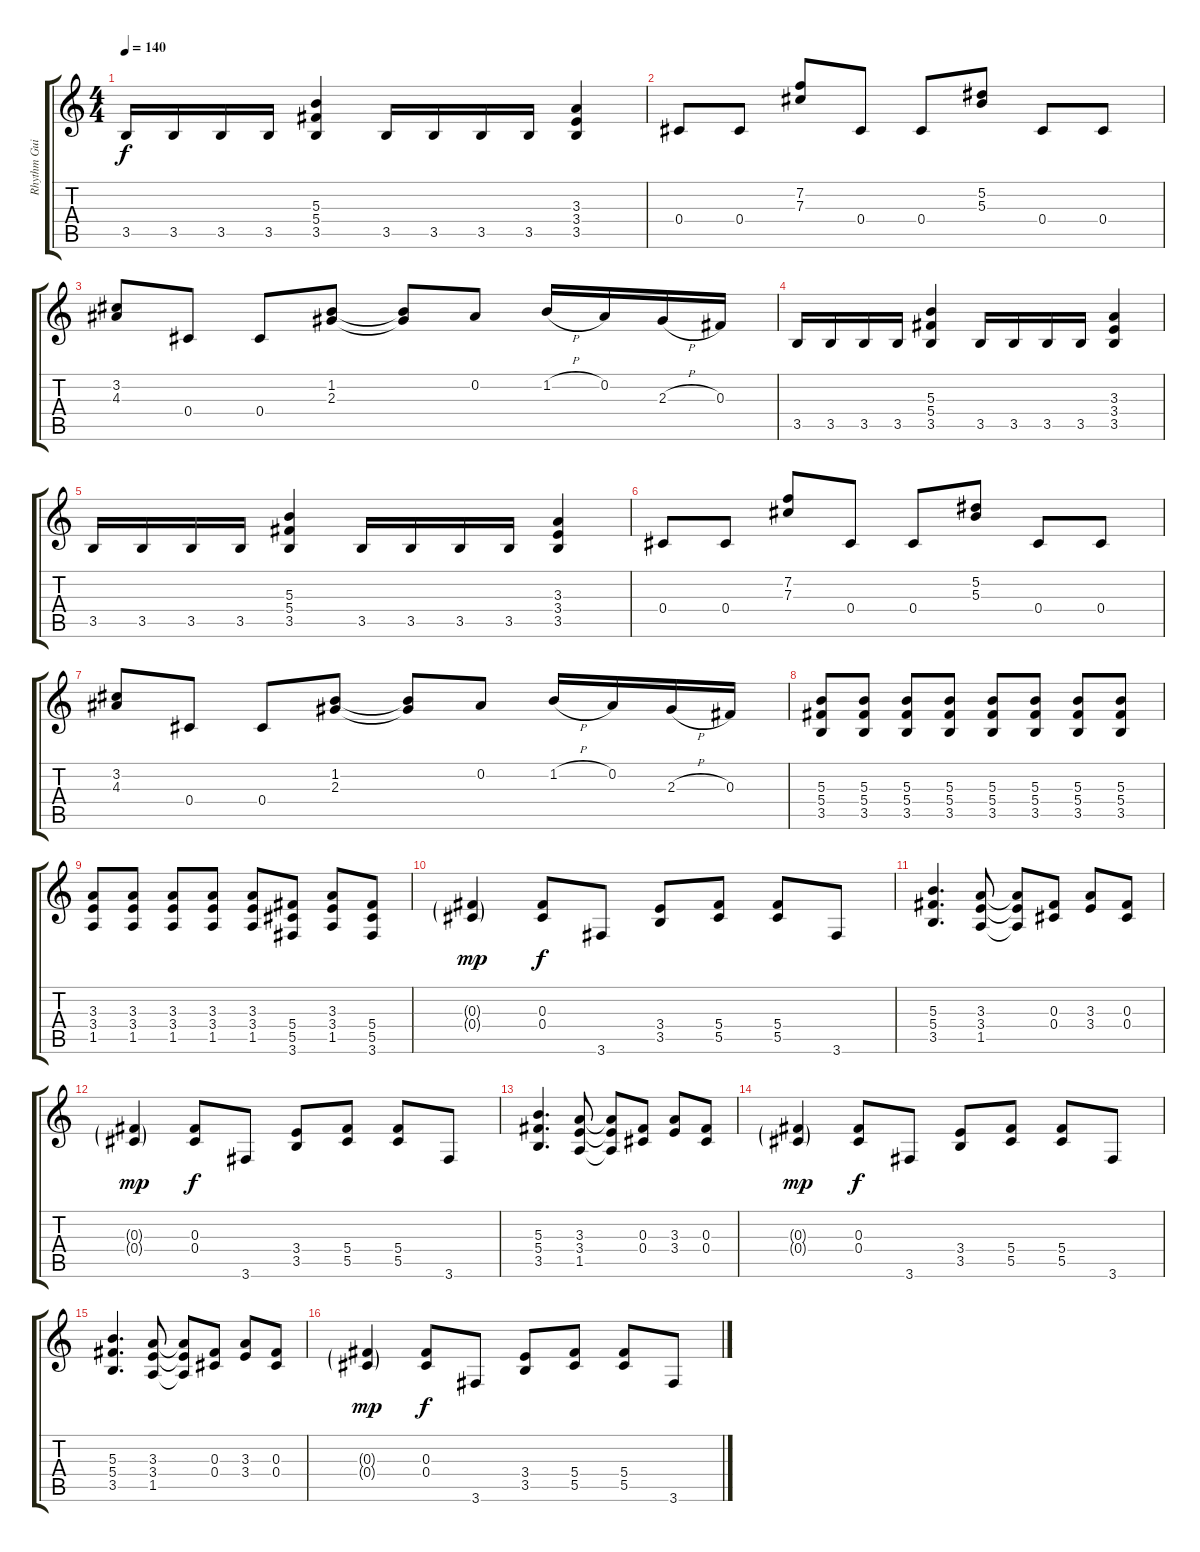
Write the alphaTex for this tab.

\track ("Rhythm Guitar: Slash" "Rhythm Gui") {instrument distortionguitar}
\staff {score tabs}
\tuning (Eb4 Bb3 Gb3 Db3 Ab2 Eb2) {hide}
\ts (4 4)
\tempo 140
\clef g2
\ks c
3.5.16{dy f} 3.5.16 3.5.16 3.5.16 (5.3 5.4 3.5).4 3.5.16 3.5.16 3.5.16 3.5.16 (3.3 3.4 3.5).4 |
0.4.8 0.4.8 (7.2 7.3).8 0.4.8 0.4.8 (5.2 5.3).8 0.4.8 0.4.8 |
(3.2 4.3).8 0.4.8 0.4.8 (1.2 2.3).8 (1.2{t} 2.3{t}).8 0.2.8 1.2{h}.16 0.2.16 2.3{h}.16 0.3.16 |
3.5.16 3.5.16 3.5.16 3.5.16 (5.3 5.4 3.5).4 3.5.16 3.5.16 3.5.16 3.5.16 (3.3 3.4 3.5).4 |
3.5.16 3.5.16 3.5.16 3.5.16 (5.3 5.4 3.5).4 3.5.16 3.5.16 3.5.16 3.5.16 (3.3 3.4 3.5).4 |
0.4.8 0.4.8 (7.2 7.3).8 0.4.8 0.4.8 (5.2 5.3).8 0.4.8 0.4.8 |
(3.2 4.3).8 0.4.8 0.4.8 (1.2 2.3).8 (1.2{t} 2.3{t}).8 0.2.8 1.2{h}.16 0.2.16 2.3{h}.16 0.3.16 |
(5.3 5.4 3.5).8 (5.3 5.4 3.5).8 (5.3 5.4 3.5).8 (5.3 5.4 3.5).8 (5.3 5.4 3.5).8 (5.3 5.4 3.5).8 (5.3 5.4 3.5).8 (5.3 5.4 3.5).8 |
(3.3 3.4 1.5).8 (3.3 3.4 1.5).8 (3.3 3.4 1.5).8 (3.3 3.4 1.5).8 (3.3 3.4 1.5).8 (5.4 5.5 3.6).8 (3.3 3.4 1.5).8 (5.4 5.5 3.6).8 |
(0.3{g} 0.4{g}).4{dy mp} (0.3 0.4).8{dy f} 3.6.8 (3.4 3.5).8 (5.4 5.5).8 (5.4 5.5).8 3.6.8 |
(5.3 5.4 3.5).4{d} (3.3 3.4 1.5).8 (3.3{t} 3.4{t} 1.5{t}).8 (0.3 0.4).8 (3.3 3.4).8 (0.3 0.4).8 |
(0.3{g} 0.4{g}).4{dy mp} (0.3 0.4).8{dy f} 3.6.8 (3.4 3.5).8 (5.4 5.5).8 (5.4 5.5).8 3.6.8 |
(5.3 5.4 3.5).4{d} (3.3 3.4 1.5).8 (3.3{t} 3.4{t} 1.5{t}).8 (0.3 0.4).8 (3.3 3.4).8 (0.3 0.4).8 |
(0.3{g} 0.4{g}).4{dy mp} (0.3 0.4).8{dy f} 3.6.8 (3.4 3.5).8 (5.4 5.5).8 (5.4 5.5).8 3.6.8 |
(5.3 5.4 3.5).4{d} (3.3 3.4 1.5).8 (3.3{t} 3.4{t} 1.5{t}).8 (0.3 0.4).8 (3.3 3.4).8 (0.3 0.4).8 |
(0.3{g} 0.4{g}).4{dy mp} (0.3 0.4).8{dy f} 3.6.8 (3.4 3.5).8 (5.4 5.5).8 (5.4 5.5).8 3.6.8
